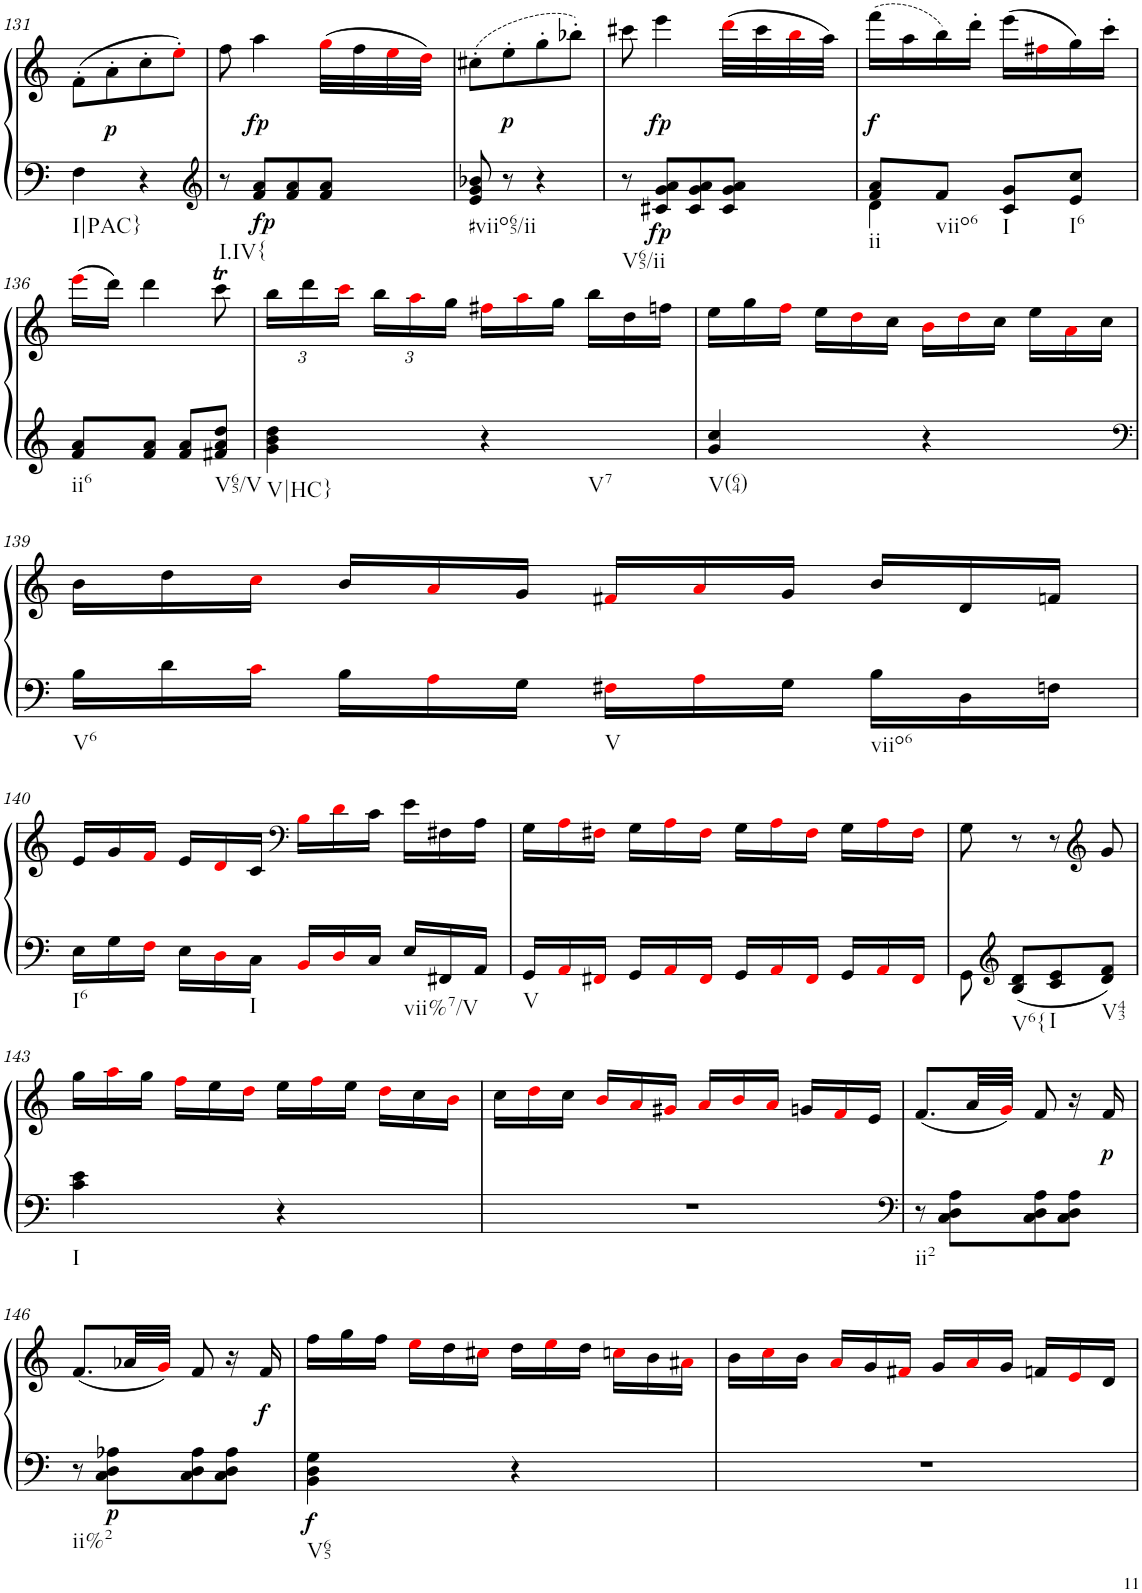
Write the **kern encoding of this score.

**kern	**kern	**dynam
*part1	*part1	*part1
*staff2	*staff1	*staff1/2
*I"Klavier linke Hand	*	*
!!LO:PB:g=z
*clefF4	*clefG2	*
*k[]	*k[]	*
*M2/4	*M2/4	*
=131	=131	=131
!LO:TX:b:t=I|PAC}	!	!
4F\	(8f'\L	.
!	!	!LO:DY:b
.	8a'\	p
4r	8cc'\	.
.	8ee'i\J)	.
=132	=132	=132
*clefG2	*	*
!LO:TX:b:t=I.IV{	!	!
8r	8ff\	.
!	!	!LO:DY:b=2
!	!	!LO:DY:n=1:b
8f/ 8a/L	4aa\	fp fp
8f/ 8a/	.	.
8f/ 8a/J	(32ggi\LLL	.
.	32ff\	.
.	32eei\	.
.	32ddi\JJJ)	.
=133	=133	=133
!LO:TX:b:t=#viio65/ii	!	!
8e/ 8g/ 8b-X/	(8cc#X'\L	.
!	!	!LO:DY:b
8r	8ee'\	p
4r	8gg'\	.
.	8bb-X'\J)	.
=134	=134	=134
!LO:TX:b:t=V65/ii	!	!
8r	8ccc#X\	.
!	!	!LO:DY:b=2
!	!	!LO:DY:n=1:b
8c#X/ 8g/ 8a/L	4eee\	fp fp
8c#/ 8g/ 8a/	.	.
8c#/ 8g/ 8a/J	(32dddi\LLL	.
.	32ccc#\	.
.	32bbi\	.
.	32aa\JJJ)	.
=135	=135	=135
*^	*	*
!LO:TX:b:t=ii	!	!	!
!	!	!	!LO:DY:b
8f/ 8a/L	4d\	(16fff\LL	f
.	.	16aa\	.
!LO:TX:b:t=viio6	!	!	!
8f/J	.	16bb\)	.
.	.	16ddd'\JJ	.
!LO:TX:b:t=I	!	!	!
8c/ 8g/L	4ryy	(16eee\LL	.
.	.	16ff#Xi\	.
!LO:TX:b:t=I6	!	!	!
8e/ 8cc/J	.	16gg\)	.
.	.	16ccc'\JJ	.
*v	*v	*	*
!!LO:LB:g=z
=136	=136	=136
!LO:TX:b:t=ii6	!	!
8f/ 8a/L	(16eeei\LL	.
.	16ddd\JJ)	.
8f/ 8a/J	4ddd\	.
8f/ 8a/L	.	.
!LO:TX:b:t=V65/V	!	!
8f#X/ 8a/ 8dd/J	8cccT\	.
=137	=137	=137
*	*Xbrackettup	*
!LO:TX:b:t=V|HC}	!	!
4g\ 4b\ 4dd\	24bb\LL	.
.	24ddd\	.
.	24ccci\JJ	.
.	24bb\LL	.
.	24aai\	.
.	24gg\JJ	.
!LO:TX:b:t=V7	!	!
4r	24ff#Xi\LL	.
.	24aai\	.
.	24gg\JJ	.
.	24bb\LL	.
.	24dd\	.
.	24ffn\JJ	.
=138	=138	=138
!LO:TX:b:t=V(64)	!	!
4g/ 4cc/	24ee\LL	.
.	24gg\	.
.	24ffi\JJ	.
.	24ee\LL	.
.	24ddi\	.
.	24cc\JJ	.
4r	24bi\LL	.
.	24ddi\	.
.	24cc\JJ	.
.	24ee\LL	.
.	24ai\	.
.	24cc\JJ	.
!!LO:LB:g=z
=139	=139	=139
*clefF4	*	*
*Xbrackettup	*	*
!LO:TX:b:t=V6	!	!
24B\LL	24b\LL	.
24d\	24dd\	.
24ci\JJ	24cci\JJ	.
24B\LL	24b/LL	.
24Ai\	24ai/	.
24G\JJ	24g/JJ	.
!LO:TX:b:t=V	!	!
24F#Xi\LL	24f#Xi/LL	.
24Ai\	24ai/	.
24G\JJ	24g/JJ	.
!LO:TX:b:t=viio6	!	!
24B\LL	24b/LL	.
24D\	24d/	.
24Fn\JJ	24fn/JJ	.
!!LO:LB:g=z
=140	=140	=140
*^	*	*
!LO:TX:b:t=I6	!	!	!
24E\LL	4.ryy	24e/LL	.
24G\	.	24g/	.
24Fi\JJ	.	24fi/JJ	.
24E\LL	.	24e/LL	.
24Di\	.	24di/	.
!LO:TX:b:t=I	!	!	!
24C\JJ	.	24c/JJ	.
*	*	*clefF4	*
24BBi/LL	.	24Bi\LL	.
24Di/	.	24di\	.
24C/JJ	.	24c\JJ	.
!LO:TX:b:t=vii%7/V	!	!	!
24E/LL	8ryy	24e\LL	.
24FF#X/	.	24F#X\	.
24AA/JJ	.	24A\JJ	.
*v	*v	*	*
=141	=141	=141
!LO:TX:b:t=V	!	!
24GG/LL	24G\LL	.
24AAi/	24Ai\	.
24FF#Xi/JJ	24F#Xi\JJ	.
24GG/LL	24G\LL	.
24AAi/	24Ai\	.
24FF#i/JJ	24F#i\JJ	.
24GG/LL	24G\LL	.
24AAi/	24Ai\	.
24FF#i/JJ	24F#i\JJ	.
24GG/LL	24G\LL	.
24AAi/	24Ai\	.
24FF#i/JJ	24F#i\JJ	.
=142	=142	=142
8GG\	8G\	.
*clefG2	*	*
!LO:TX:b:t=V6{	!	!
8B/ 8d/L	8r	.
!LO:TX:b:t=I	!	!
8c/ 8e/	8r	.
*	*clefG2	*
!LO:TX:b:t=V43	!	!
8d/ 8f/J	8g/	.
!!LO:LB:g=z
=143	=143	=143
!LO:TX:b:t=I	!	!
4c\ 4e\	24gg\LL	.
.	24aai\	.
.	24gg\JJ	.
.	24ffi\LL	.
.	24ee\	.
.	24ddi\JJ	.
4r	24ee\LL	.
.	24ffi\	.
.	24ee\JJ	.
.	24ddi\LL	.
.	24cc\	.
.	24bi\JJ	.
=144	=144	=144
2r	24cc\LL	.
.	24ddi\	.
.	24cc\JJ	.
.	24bi/LL	.
.	24ai/	.
.	24g#Xi/JJ	.
.	24ai/LL	.
.	24bi/	.
.	24ai/JJ	.
.	24gn/LL	.
.	24fi/	.
.	24e/JJ	.
=145	=145	=145
*clefF4	*	*
!LO:TX:b:t=ii2	!	!
8r	(8.f/L	.
8C\ 8D\ 8A\L	.	.
.	32a/LL	.
.	32gi/JJJ)	.
8C\ 8D\ 8A\	8f/	.
8C\ 8D\ 8A\J	16r	.
!	!	!LO:DY:b
.	16f/	p
!!LO:LB:g=z
=146	=146	=146
!LO:TX:b:t=ii%2	!	!
8r	(8.f/L	.
!	!	!LO:DY:b=2
8C\ 8D\ 8A-X\L	.	p
.	32a-X/LL	.
.	32gi/JJJ)	.
8C\ 8D\ 8A-\	8f/	.
8C\ 8D\ 8A-\J	16r	.
!	!	!LO:DY:b
.	16f/	f
=147	=147	=147
!LO:TX:b:t=V65	!	!
!	!	!LO:DY:b=2
4BB\ 4D\ 4G\	24ff\LL	f
.	24gg\	.
.	24ff\JJ	.
.	24eei\LL	.
.	24dd\	.
.	24cc#Xi\JJ	.
4r	24dd\LL	.
.	24eei\	.
.	24dd\JJ	.
.	24ccni\LL	.
.	24b\	.
.	24a#Xi\JJ	.
=148	=148	=148
2r	24b\LL	.
.	24cci\	.
.	24b\JJ	.
.	24ai/LL	.
.	24g/	.
.	24f#Xi/JJ	.
.	24g/LL	.
.	24ai/	.
.	24g/JJ	.
.	24fn/LL	.
.	24ei/	.
.	24d/JJ	.
=	=	=
*-	*-	*-
